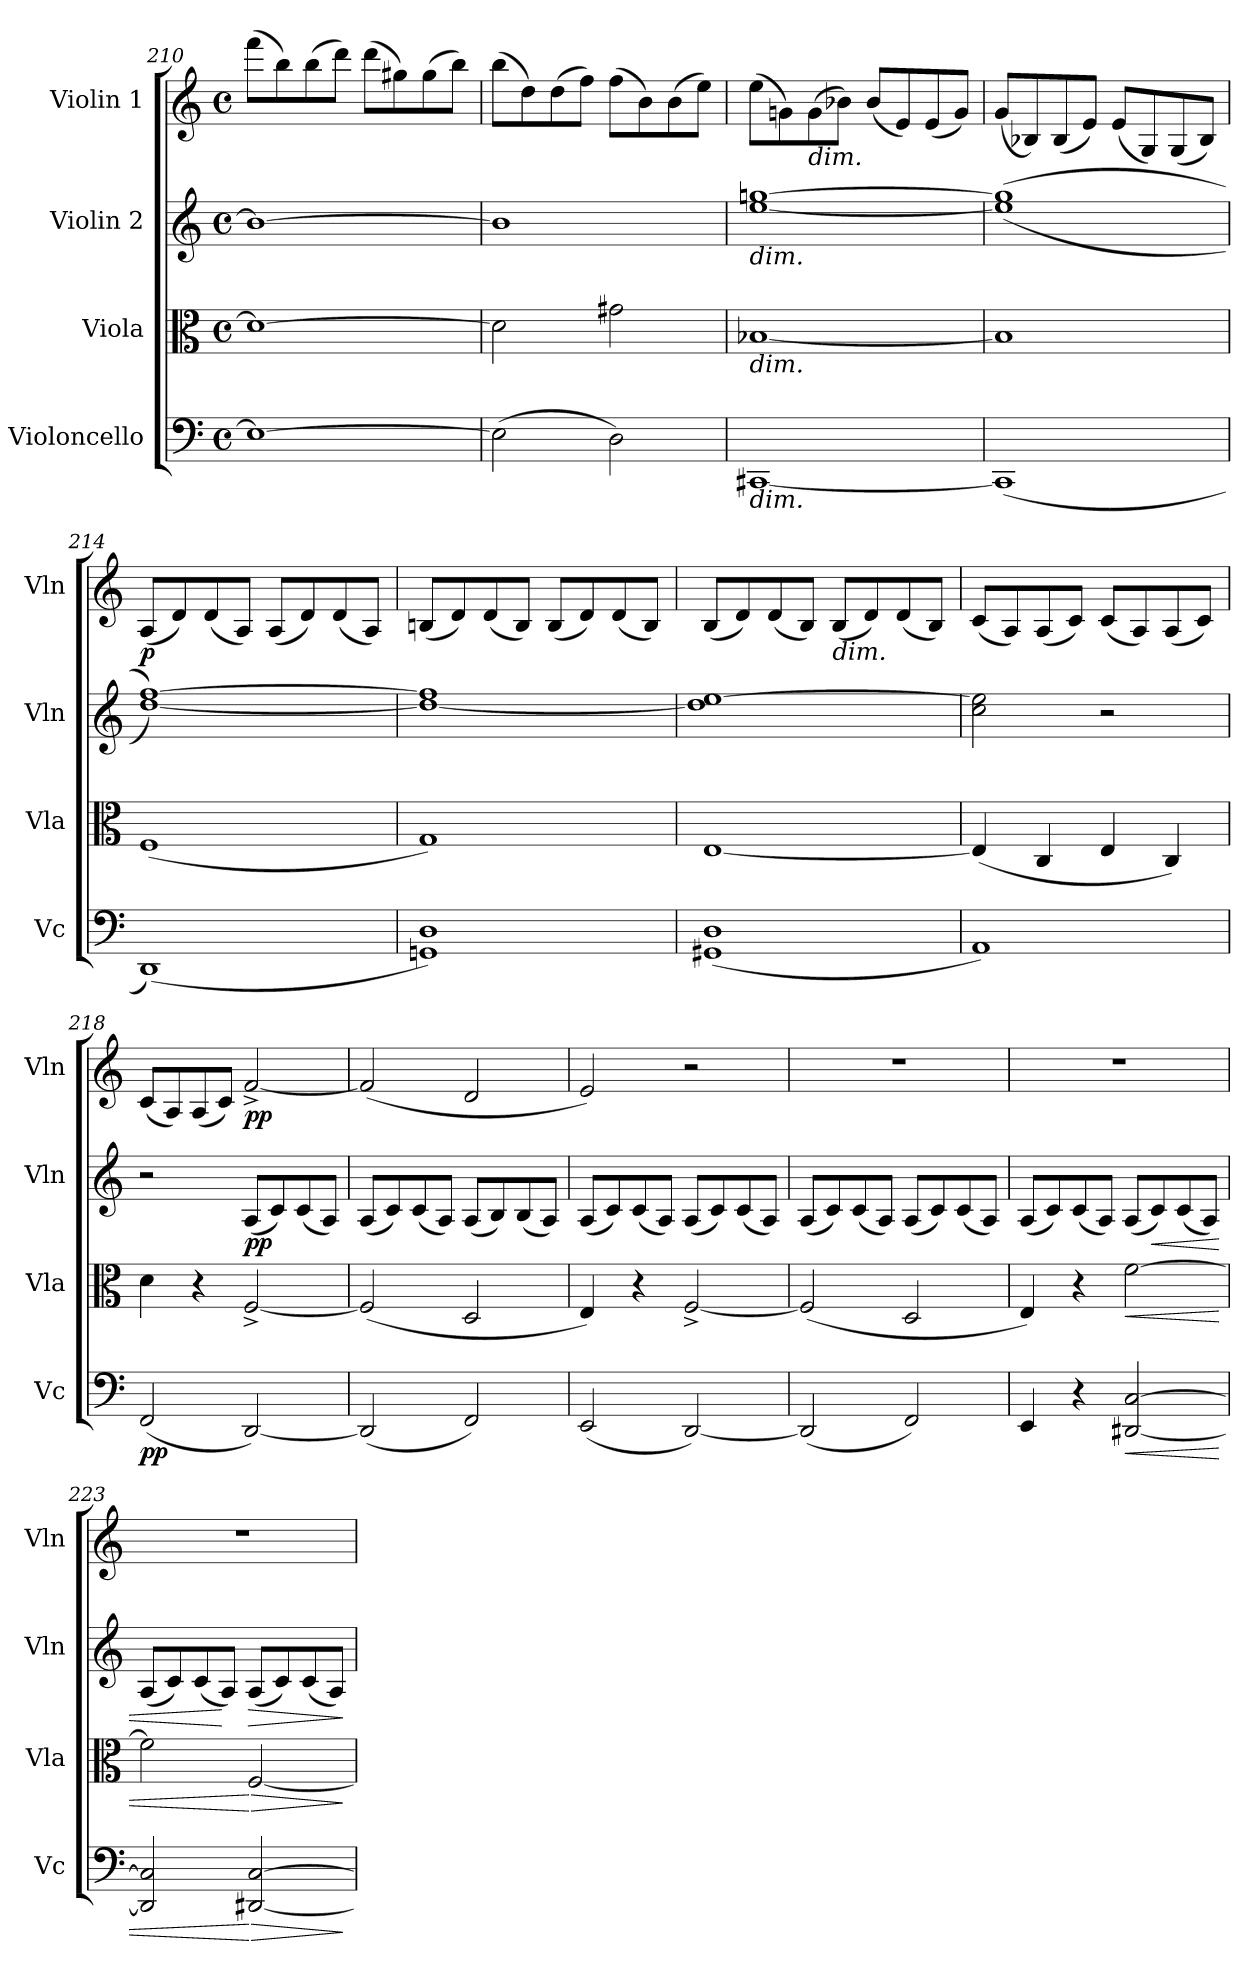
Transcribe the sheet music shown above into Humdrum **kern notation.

**kern	**dynam	**kern	**dynam	**kern	**dynam	**kern	**dynam
*part4	*part4	*part3	*part3	*part2	*part2	*part1	*part1
*staff4	*staff4	*staff3	*staff3	*staff2	*staff2	*staff1	*staff1
*I"Violoncello	*	*I"Viola	*	*I"Violin 2	*	*I"Violin 1	*
*I'Vc	*	*I'Vla	*	*I'Vln	*	*I'Vln	*
*clefF4	*	*clefC3	*	*clefG2	*	*clefG2	*
*k[]	*	*k[]	*	*k[]	*	*k[]	*
*M4/4	*	*M4/4	*	*M4/4	*	*M4/4	*
*met(c)	*	*met(c)	*	*met(c)	*	*met(c)	*
=210	=210	=210	=210	=210	=210	=210	=210
1E_	.	1d_	.	1b_	.	(8fff\L	.
.	.	.	.	.	.	8bb\)	.
.	.	.	.	.	.	(8bb\	.
.	.	.	.	.	.	8ddd\J)	.
.	.	.	.	.	.	(8ddd\L	.
.	.	.	.	.	.	8gg#X\)	.
.	.	.	.	.	.	(8gg#\	.
.	.	.	.	.	.	8bb\J)	.
=211	=211	=211	=211	=211	=211	=211	=211
(2E\]	.	2d\]	.	1b]	.	(8bb\L	.
.	.	.	.	.	.	8dd\)	.
.	.	.	.	.	.	(8dd\	.
.	.	.	.	.	.	8ff\J)	.
2D\)	.	2g#X\	.	.	.	(8ff\L	.
.	.	.	.	.	.	8b\)	.
.	.	.	.	.	.	(8b\	.
.	.	.	.	.	.	8ee\J)	.
=212	=212	=212	=212	=212	=212	=212	=212
!	!	!	!	!LO:TX:b:i:t=dim.	!	!	!
!	!	!LO:TX:b:i:t=dim.	!	!	!	!	!
!LO:TX:b:i:t=dim.	!	!	!	!	!	!	!
[1CC#X	.	[1B-X	.	[1ee [1ggn	.	(8ee\L	.
.	.	.	.	.	.	8gn\)	.
!	!	!	!	!	!	!LO:TX:b:i:t=dim.	!
.	.	.	.	.	.	(8g\	.
.	.	.	.	.	.	8b-X\J)	.
.	.	.	.	.	.	(8b-/L	.
.	.	.	.	.	.	8e/)	.
.	.	.	.	.	.	(8e/	.
.	.	.	.	.	.	8g/J)	.
=213	=213	=213	=213	=213	=213	=213	=213
(1CC#]	.	1B-]	.	((<1ee] 1gg]	.	(8g/L	.
.	.	.	.	.	.	8B-X/)	.
.	.	.	.	.	.	(8B-/	.
.	.	.	.	.	.	8e/J)	.
.	.	.	.	.	.	(8e/L	.
.	.	.	.	.	.	8G/)	.
.	.	.	.	.	.	(8G/	.
.	.	.	.	.	.	8B-/J)	.
!!LO:LB:g=z
=214	=214	=214	=214	=214	=214	=214	=214
!	!	!	!	!	!	!	!LO:DY:b
(>1DD)	.	(1F	.	[1dd [1ff))	.	(8A/L	p
.	.	.	.	.	.	8d/)	.
.	.	.	.	.	.	(8d/	.
.	.	.	.	.	.	8A/J)	.
.	.	.	.	.	.	(8A/L	.
.	.	.	.	.	.	8d/)	.
.	.	.	.	.	.	(8d/	.
.	.	.	.	.	.	8A/J)	.
=215	=215	=215	=215	=215	=215	=215	=215
1GGn 1D)	.	1G)	.	1dd_ 1ff]	.	(8Bn/L	.
.	.	.	.	.	.	8d/)	.
.	.	.	.	.	.	(8d/	.
.	.	.	.	.	.	8B/J)	.
.	.	.	.	.	.	(8B/L	.
.	.	.	.	.	.	8d/)	.
.	.	.	.	.	.	(8d/	.
.	.	.	.	.	.	8B/J)	.
!!LO:LB:g=z
=216	=216	=216	=216	=216	=216	=216	=216
(>1GG#X 1D	.	[1E	.	1dd] [1ee	.	(8B/L	.
.	.	.	.	.	.	8d/)	.
.	.	.	.	.	.	(8d/	.
.	.	.	.	.	.	8B/J)	.
!	!	!	!	!	!	!LO:TX:b:i:t=dim.	!
.	.	.	.	.	.	(8B/L	.
.	.	.	.	.	.	8d/)	.
.	.	.	.	.	.	(8d/	.
.	.	.	.	.	.	8B/J)	.
=217	=217	=217	=217	=217	=217	=217	=217
1AA)	.	(4E/]	.	2cc\ 2ee\]	.	(8c/L	.
.	.	.	.	.	.	8A/)	.
.	.	4C/	.	.	.	(8A/	.
.	.	.	.	.	.	8c/J)	.
.	.	4E/	.	2r	.	(8c/L	.
.	.	.	.	.	.	8A/)	.
.	.	4C/)	.	.	.	(8A/	.
.	.	.	.	.	.	8c/J)	.
=218	=218	=218	=218	=218	=218	=218	=218
!	!LO:DY:b	!	!	!	!	!	!
(2FF/	pp	4d\	.	2r	.	(8c/L	.
.	.	.	.	.	.	8A/)	.
.	.	4r	.	.	.	(8A/	.
.	.	.	.	.	.	8c/J)	.
!	!	!	!LO:DY:b	!	!	!	!
!	!	!	!LO:DY:n=1:b	!	!	!	!
!	!	!	!LO:DY:n=2:b	!	!LO:DY:b	!	!LO:DY:b
[2DD/)	.	[2F^/	other-dynamics pp other-dynamics	(8A/L	pp	[2f^/	pp
.	.	.	.	8c/)	.	.	.
.	.	.	.	(8c/	.	.	.
.	.	.	.	8A/J)	.	.	.
=219	=219	=219	=219	=219	=219	=219	=219
(2DD/]	.	(2F/]	.	(8A/L	.	(2f/]	.
.	.	.	.	8c/)	.	.	.
.	.	.	.	(8c/	.	.	.
.	.	.	.	8A/J)	.	.	.
2FF/)	.	2D/	.	(8A/L	.	2d/	.
.	.	.	.	8B/)	.	.	.
.	.	.	.	(8B/	.	.	.
.	.	.	.	8A/J)	.	.	.
=220	=220	=220	=220	=220	=220	=220	=220
(2EE/	.	4E/)	.	(8A/L	.	2e/)	.
.	.	.	.	8c/)	.	.	.
.	.	4r	.	(8c/	.	.	.
.	.	.	.	8A/J)	.	.	.
[2DD/)	.	[2F^/	.	(8A/L	.	2r	.
.	.	.	.	8c/)	.	.	.
.	.	.	.	(8c/	.	.	.
.	.	.	.	8A/J)	.	.	.
=221	=221	=221	=221	=221	=221	=221	=221
(2DD/]	.	(2F/]	.	(8A/L	.	1r	.
.	.	.	.	8c/)	.	.	.
.	.	.	.	(8c/	.	.	.
.	.	.	.	8A/J)	.	.	.
2FF/)	.	2D/	.	(8A/L	.	.	.
.	.	.	.	8c/)	.	.	.
.	.	.	.	(8c/	.	.	.
.	.	.	.	8A/J)	.	.	.
!!LO:LB:g=z
=222	=222	=222	=222	=222	=222	=222	=222
4EE/	.	4E/)	.	(8A/L	.	1r	.
.	.	.	.	8c/)	.	.	.
4r	.	4r	.	(8c/	.	.	.
.	.	.	.	8A/J)	.	.	.
!	!LO:HP:b	!	!LO:HP:b	!	!	!	!
[2DD#X/ [2C/	<	[2f\	<	(8A/L	.	.	.
!	!	!	!	!	!LO:HP:b	!	!
.	.	.	.	8c/)	<	.	.
.	.	.	.	(8c/	.	.	.
.	.	.	.	8A/J)	.	.	.
=223	=223	=223	=223	=223	=223	=223	=223
2DD#/] 2C/]	.	2f\]	.	(8A/L	.	1r	.
.	.	.	.	8c/)	.	.	.
.	.	.	.	(8c/	.	.	.
.	.	.	.	8A/J)	[	.	.
!	!LO:HP:n=1:b	!	!LO:HP:n=1:b	!	!LO:HP:b	!	!
[2DD#X/ [2C/	[ >	[2F/	[ >	(8A/L	>	.	.
.	.	.	.	8c/)	.	.	.
.	.	.	.	(8c/	.	.	.
.	.	.	.	8A/J)	.	.	.
.	]	.	]	.	]	.	.
=	=	=	=	=	=	=	=
*-	*-	*-	*-	*-	*-	*-	*-
